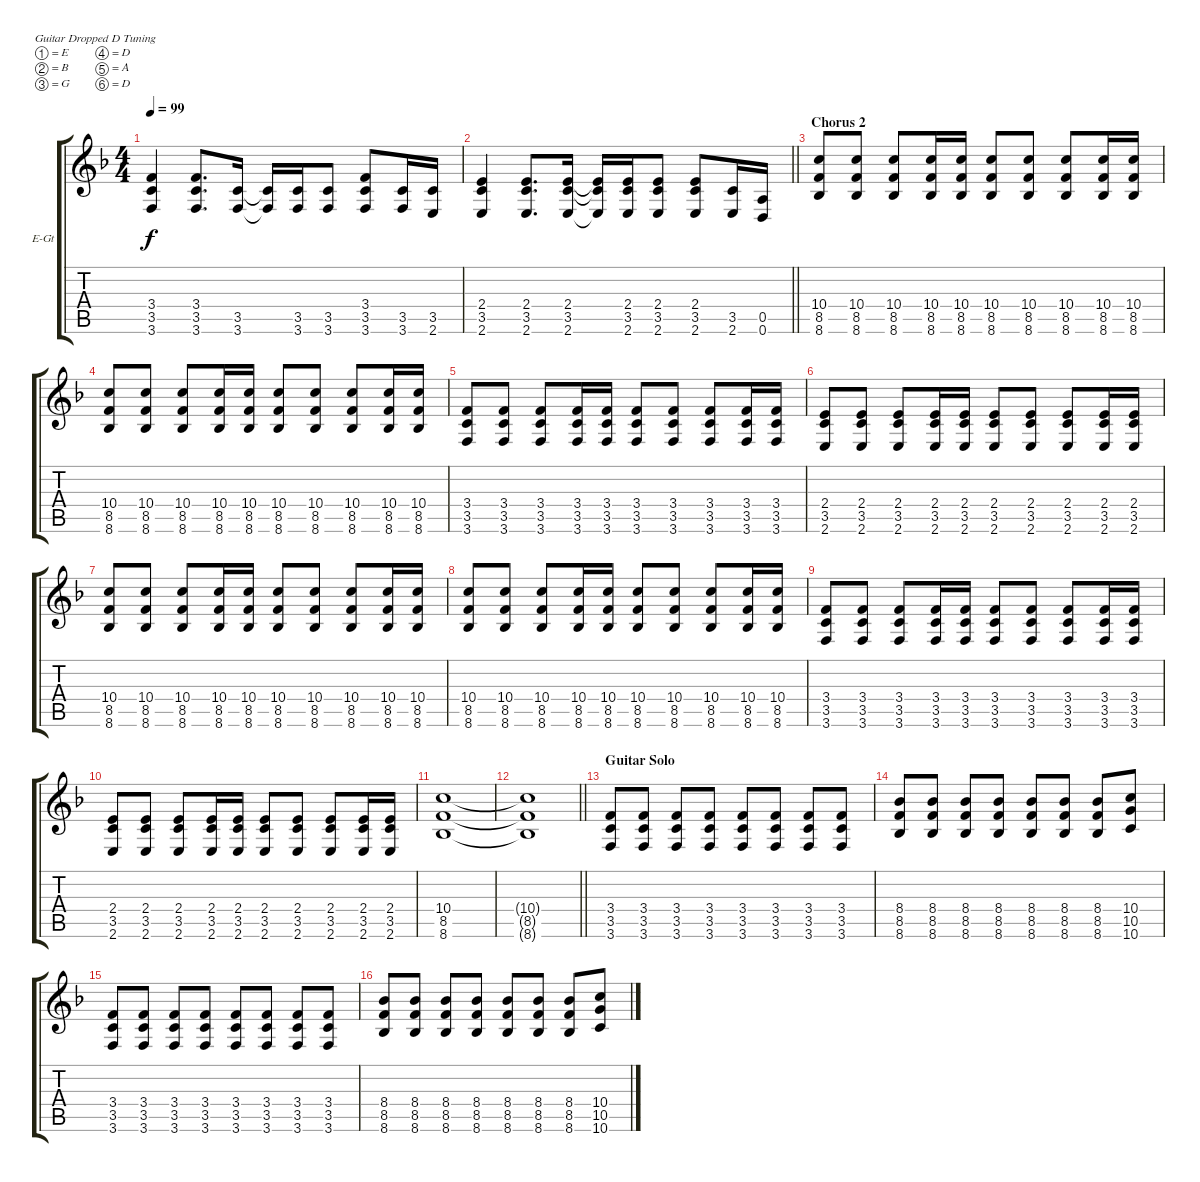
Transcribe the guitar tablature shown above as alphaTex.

\bracketExtendMode groupsimilarinstruments
\firstSystemTrackNameOrientation horizontal
\otherSystemsTrackNameOrientation horizontal
\track ("Deryck Whibley - Guitar 1 (rhythm)" "E-Gt") {instrument electricguitarclean}
\staff {score tabs}
\tuning (E4 B3 G3 D3 A2 D2)
\ts (4 4)
\tempo 99
\clef g2
\ks f
(3.4 3.5 3.6).4{dy f} (3.4 3.5 3.6).8{d} (3.5 3.6).16 (3.5{t} 3.6{t}).16 (3.5 3.6).16 (3.5 3.6).8 (3.4 3.5 3.6).8 (3.5 3.6).16 (3.5 2.6).16 |
\barLineRight lightlight
(2.4 3.5 2.6).4 (2.4 3.5 2.6).8{d} (2.4 3.5 2.6).16 (2.4{t} 3.5{t} 2.6{t}).16 (2.4 3.5 2.6).16 (2.4 3.5 2.6).8 (2.4 3.5 2.6).8 (3.5 2.6).16 (0.5 0.6).16 |
\section ("" "Chorus 2")
(10.4 8.5 8.6).8 (10.4 8.5 8.6).8 (10.4 8.5 8.6).8 (10.4 8.5 8.6).16 (10.4 8.5 8.6).16 (10.4 8.5 8.6).8 (10.4 8.5 8.6).8 (10.4 8.5 8.6).8 (10.4 8.5 8.6).16 (10.4 8.5 8.6).16 |
(10.4 8.5 8.6).8 (10.4 8.5 8.6).8 (10.4 8.5 8.6).8 (10.4 8.5 8.6).16 (10.4 8.5 8.6).16 (10.4 8.5 8.6).8 (10.4 8.5 8.6).8 (10.4 8.5 8.6).8 (10.4 8.5 8.6).16 (10.4 8.5 8.6).16 |
(3.4 3.5 3.6).8 (3.4 3.5 3.6).8 (3.4 3.5 3.6).8 (3.4 3.5 3.6).16 (3.4 3.5 3.6).16 (3.4 3.5 3.6).8 (3.4 3.5 3.6).8 (3.4 3.5 3.6).8 (3.4 3.5 3.6).16 (3.4 3.5 3.6).16 |
(2.4 3.5 2.6).8 (2.4 3.5 2.6).8 (2.4 3.5 2.6).8 (2.4 3.5 2.6).16 (2.4 3.5 2.6).16 (2.4 3.5 2.6).8 (2.4 3.5 2.6).8 (2.4 3.5 2.6).8 (2.4 3.5 2.6).16 (2.4 3.5 2.6).16 |
(10.4 8.5 8.6).8 (10.4 8.5 8.6).8 (10.4 8.5 8.6).8 (10.4 8.5 8.6).16 (10.4 8.5 8.6).16 (10.4 8.5 8.6).8 (10.4 8.5 8.6).8 (10.4 8.5 8.6).8 (10.4 8.5 8.6).16 (10.4 8.5 8.6).16 |
(10.4 8.5 8.6).8 (10.4 8.5 8.6).8 (10.4 8.5 8.6).8 (10.4 8.5 8.6).16 (10.4 8.5 8.6).16 (10.4 8.5 8.6).8 (10.4 8.5 8.6).8 (10.4 8.5 8.6).8 (10.4 8.5 8.6).16 (10.4 8.5 8.6).16 |
(3.4 3.5 3.6).8 (3.4 3.5 3.6).8 (3.4 3.5 3.6).8 (3.4 3.5 3.6).16 (3.4 3.5 3.6).16 (3.4 3.5 3.6).8 (3.4 3.5 3.6).8 (3.4 3.5 3.6).8 (3.4 3.5 3.6).16 (3.4 3.5 3.6).16 |
(2.4 3.5 2.6).8 (2.4 3.5 2.6).8 (2.4 3.5 2.6).8 (2.4 3.5 2.6).16 (2.4 3.5 2.6).16 (2.4 3.5 2.6).8 (2.4 3.5 2.6).8 (2.4 3.5 2.6).8 (2.4 3.5 2.6).16 (2.4 3.5 2.6).16 |
(10.4 8.5 8.6).1 |
\barLineRight lightlight
(10.4{t} 8.5{t} 8.6{t}).1 |
\section ("" "Guitar Solo")
(3.4 3.5 3.6).8 (3.4 3.5 3.6).8 (3.4 3.5 3.6).8 (3.4 3.5 3.6).8 (3.4 3.5 3.6).8 (3.4 3.5 3.6).8 (3.4 3.5 3.6).8 (3.4 3.5 3.6).8 |
(8.4 8.5 8.6).8 (8.4 8.5 8.6).8 (8.4 8.5 8.6).8 (8.4 8.5 8.6).8 (8.4 8.5 8.6).8 (8.4 8.5 8.6).8 (8.4 8.5 8.6).8 (10.4 10.5 10.6).8 |
(3.4 3.5 3.6).8 (3.4 3.5 3.6).8 (3.4 3.5 3.6).8 (3.4 3.5 3.6).8 (3.4 3.5 3.6).8 (3.4 3.5 3.6).8 (3.4 3.5 3.6).8 (3.4 3.5 3.6).8 |
(8.4 8.5 8.6).8 (8.4 8.5 8.6).8 (8.4 8.5 8.6).8 (8.4 8.5 8.6).8 (8.4 8.5 8.6).8 (8.4 8.5 8.6).8 (8.4 8.5 8.6).8 (10.4 10.5 10.6).8
